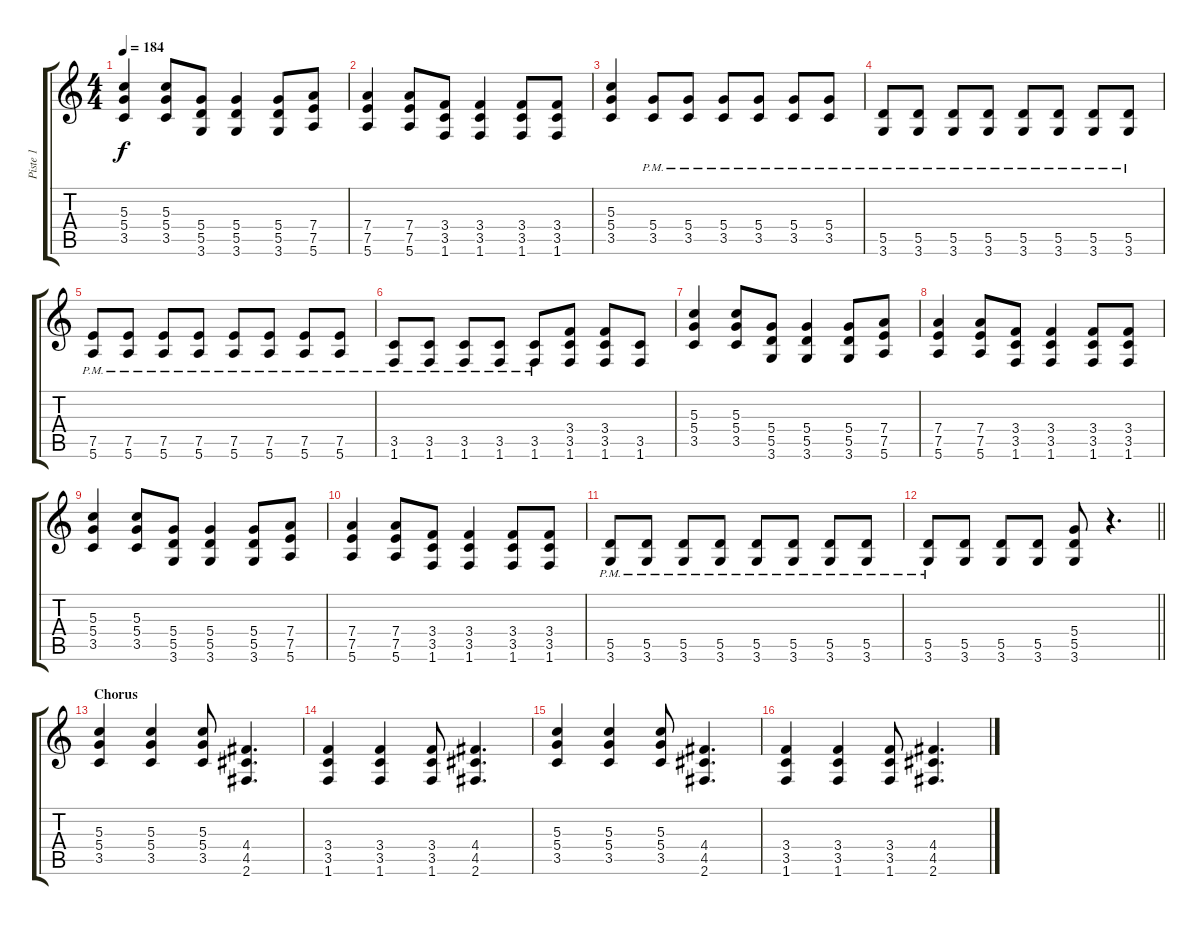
\track ("Piste 1" "Piste 1") {instrument distortionguitar}
\staff {score tabs}
\tuning (E4 B3 G3 D3 A2 E2) {hide}
\ts (4 4)
\tempo 184
\clef g2
\ks c
(5.3 5.4 3.5).4{dy f} (5.3 5.4 3.5).8 (5.4 5.5 3.6).8 (5.4 5.5 3.6).4 (5.4 5.5 3.6).8 (7.4 7.5 5.6).8 |
(7.4 7.5 5.6).4 (7.4 7.5 5.6).8 (3.4 3.5 1.6).8 (3.4 3.5 1.6).4 (3.4 3.5 1.6).8 (3.4 3.5 1.6).8 |
(5.3 5.4 3.5).4 (5.4{pm} 3.5{pm}).8 (5.4{pm} 3.5{pm}).8 (5.4{pm} 3.5{pm}).8 (5.4{pm} 3.5{pm}).8 (5.4{pm} 3.5{pm}).8 (5.4{pm} 3.5{pm}).8 |
(5.5{pm} 3.6{pm}).8 (5.5{pm} 3.6{pm}).8 (5.5{pm} 3.6{pm}).8 (5.5{pm} 3.6{pm}).8 (5.5{pm} 3.6{pm}).8 (5.5{pm} 3.6{pm}).8 (5.5{pm} 3.6{pm}).8 (5.5{pm} 3.6{pm}).8 |
(7.5{pm} 5.6{pm}).8 (7.5{pm} 5.6{pm}).8 (7.5{pm} 5.6{pm}).8 (7.5{pm} 5.6{pm}).8 (7.5{pm} 5.6{pm}).8 (7.5{pm} 5.6{pm}).8 (7.5{pm} 5.6{pm}).8 (7.5{pm} 5.6{pm}).8 |
(3.5{pm} 1.6{pm}).8 (3.5{pm} 1.6{pm}).8 (3.5{pm} 1.6{pm}).8 (3.5{pm} 1.6{pm}).8 (3.5{pm} 1.6{pm}).8 (3.4 3.5 1.6).8 (3.4 3.5 1.6).8 (3.5 1.6).8 |
(5.3 5.4 3.5).4 (5.3 5.4 3.5).8 (5.4 5.5 3.6).8 (5.4 5.5 3.6).4 (5.4 5.5 3.6).8 (7.4 7.5 5.6).8 |
(7.4 7.5 5.6).4 (7.4 7.5 5.6).8 (3.4 3.5 1.6).8 (3.4 3.5 1.6).4 (3.4 3.5 1.6).8 (3.4 3.5 1.6).8 |
(5.3 5.4 3.5).4 (5.3 5.4 3.5).8 (5.4 5.5 3.6).8 (5.4 5.5 3.6).4 (5.4 5.5 3.6).8 (7.4 7.5 5.6).8 |
(7.4 7.5 5.6).4 (7.4 7.5 5.6).8 (3.4 3.5 1.6).8 (3.4 3.5 1.6).4 (3.4 3.5 1.6).8 (3.4 3.5 1.6).8 |
(5.5{pm} 3.6{pm}).8 (5.5{pm} 3.6{pm}).8 (5.5{pm} 3.6{pm}).8 (5.5{pm} 3.6{pm}).8 (5.5{pm} 3.6{pm}).8 (5.5{pm} 3.6{pm}).8 (5.5{pm} 3.6{pm}).8 (5.5{pm} 3.6{pm}).8 |
\barLineRight lightlight
(5.5{pm} 3.6{pm}).8 (5.5 3.6).8 (5.5 3.6).8 (5.5 3.6).8 (5.4 5.5 3.6).8 r.4{d} |
\section ("" "Chorus")
(5.3 5.4 3.5).4 (5.3 5.4 3.5).4 (5.3 5.4 3.5).8 (4.4 4.5 2.6).4{d} |
(3.4 3.5 1.6).4 (3.4 3.5 1.6).4 (3.4 3.5 1.6).8 (4.4 4.5 2.6).4{d} |
(5.3 5.4 3.5).4 (5.3 5.4 3.5).4 (5.3 5.4 3.5).8 (4.4 4.5 2.6).4{d} |
(3.4 3.5 1.6).4 (3.4 3.5 1.6).4 (3.4 3.5 1.6).8 (4.4 4.5 2.6).4{d}
